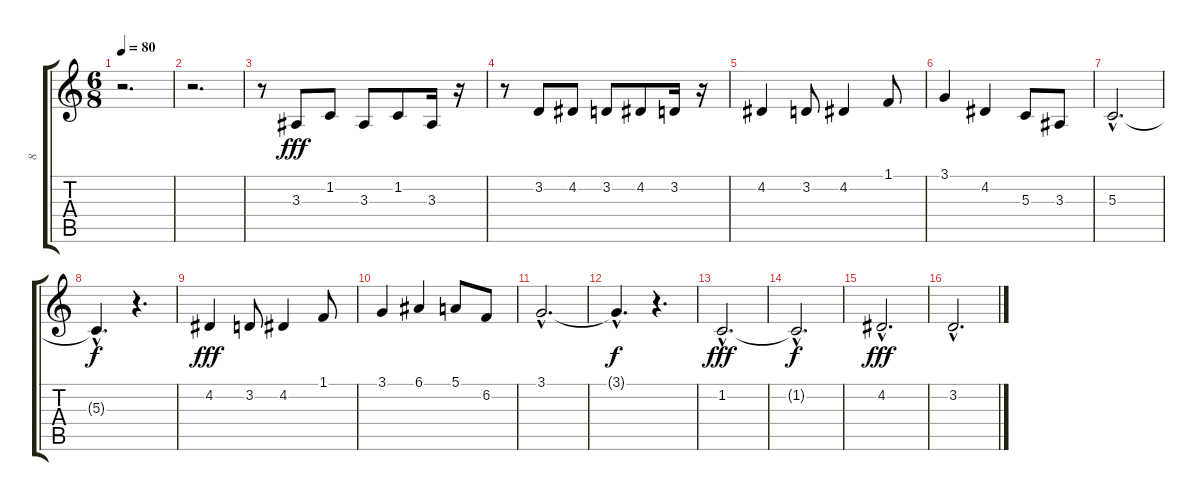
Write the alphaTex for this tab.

\track ("8" "8") {instrument clarinet}
\staff {score tabs}
\tuning (E4 B3 G3 D3 A2 E2) {hide}
\ts (6 8)
\tempo 80
\clef g2
\ks c
r.2{d dy fff} |
r.2{d} |
r.8 3.3.8 1.2.8 3.3.8 1.2.8 3.3.16 r.16 |
r.8 3.2.8 4.2.8 3.2.8 4.2.8 3.2.16 r.16 |
4.2.4 3.2.8 4.2.4 1.1.8 |
3.1.4 4.2.4 5.3.8 3.3.8 |
5.3{hac}.2{d} |
5.3{hac t}.4{d dy f} r.4{d} |
4.2.4{dy fff} 3.2.8 4.2.4 1.1.8 |
3.1.4 6.1.4 5.1.8 6.2.8 |
3.1{hac}.2{d} |
3.1{hac t}.4{d dy f} r.4{d} |
1.2{hac}.2{d dy fff} |
1.2{hac t}.2{d dy f} |
4.2{hac}.2{d dy fff} |
3.2{hac}.2{d}
